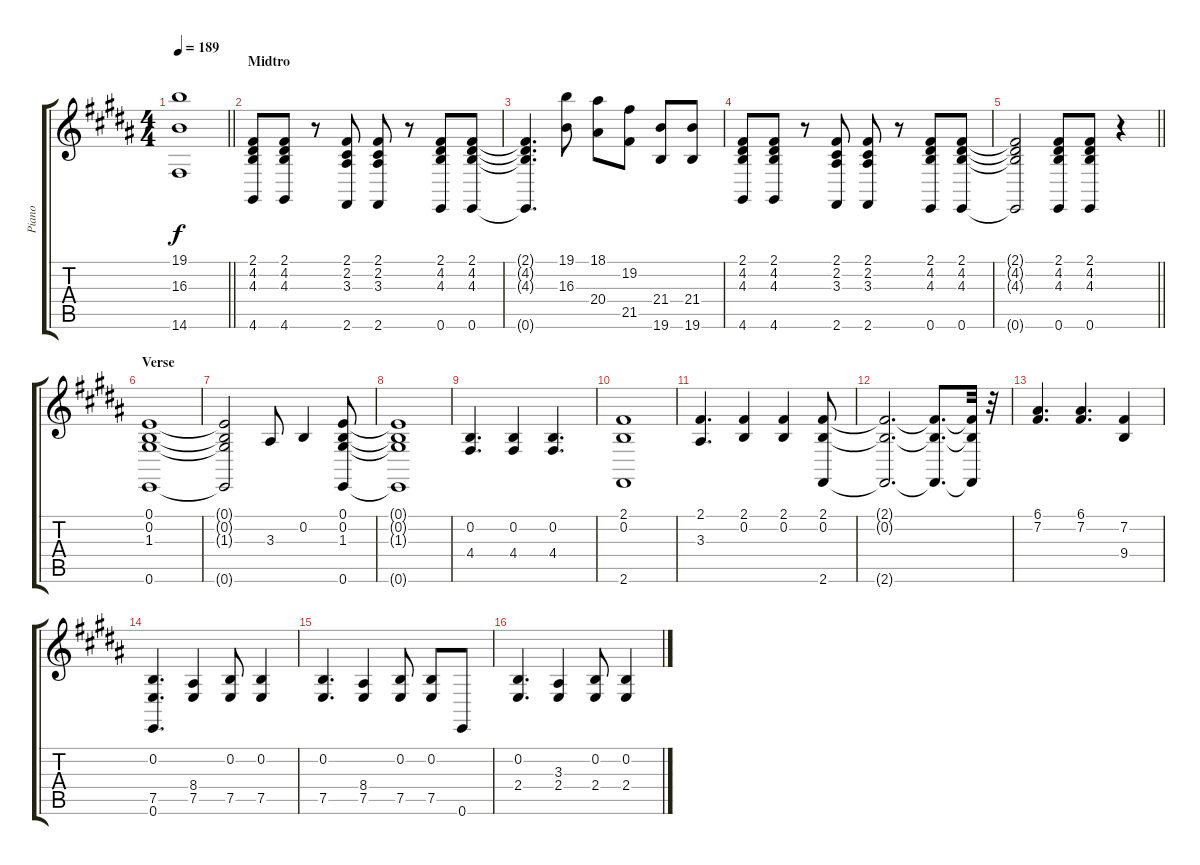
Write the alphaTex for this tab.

\track ("Piano" "Piano") {instrument acousticgrandpiano}
\staff {score tabs}
\tuning (E4 B3 G3 D3 A2 E2) {hide}
\ts (4 4)
\tempo 189
\clef g2
\barLineRight lightlight
\ks b
(19.1 16.3 14.6).1{dy f} |
\section ("" "Midtro")
(2.1 4.2 4.3 4.6).8 (2.1 4.2 4.3 4.6).8 r.8 (2.1 2.2 3.3 2.6).8 (2.1 2.2 3.3 2.6).8 r.8 (2.1 4.2 4.3 0.6).8 (2.1 4.2 4.3 0.6).8 |
(2.1{t} 4.2{t} 4.3{t} 0.6{t}).4{d} (19.1 16.3).8 (18.1 20.4).8 (19.2 21.5).8 (21.4 19.6).8 (21.4 19.6).8 |
(2.1 4.2 4.3 4.6).8 (2.1 4.2 4.3 4.6).8 r.8 (2.1 2.2 3.3 2.6).8 (2.1 2.2 3.3 2.6).8 r.8 (2.1 4.2 4.3 0.6).8 (2.1 4.2 4.3 0.6).8 |
\barLineRight lightlight
(2.1{t} 4.2{t} 4.3{t} 0.6{t}).2 (2.1 4.2 4.3 0.6).8 (2.1 4.2 4.3 0.6).8 r.4 |
\section ("" "Verse")
(0.1 0.2 1.3 0.6).1 |
(0.1{t} 0.2{t} 1.3{t} 0.6{t}).2 3.3.8 0.2.4 (0.1 0.2 1.3 0.6).8 |
(0.1{t} 0.2{t} 1.3{t} 0.6{t}).1 |
(0.2 4.4).4{d} (0.2 4.4).4 (0.2 4.4).4{d} |
(2.1 0.2 2.6).1 |
(2.1 3.3).4{d} (2.1 0.2).4 (2.1 0.2).4 (2.1 0.2 2.6).8 |
(2.1{t} 0.2{t} 2.6{t}).2{d} (2.1{t} 0.2{t} 2.6{t}).8{d} (2.1{t} 0.2{t} 2.6{t}).32 r.32 |
(6.1 7.2).4{d} (6.1 7.2).4{d} (7.2 9.4).4 |
(0.2 7.5 0.6).4{d} (8.4 7.5).4 (0.2 7.5).8 (0.2 7.5).4 |
(0.2 7.5).4{d} (8.4 7.5).4 (0.2 7.5).8 (0.2 7.5).8 0.6.8 |
(0.2 2.4).4{d} (3.3 2.4).4 (0.2 2.4).8 (0.2 2.4).4
